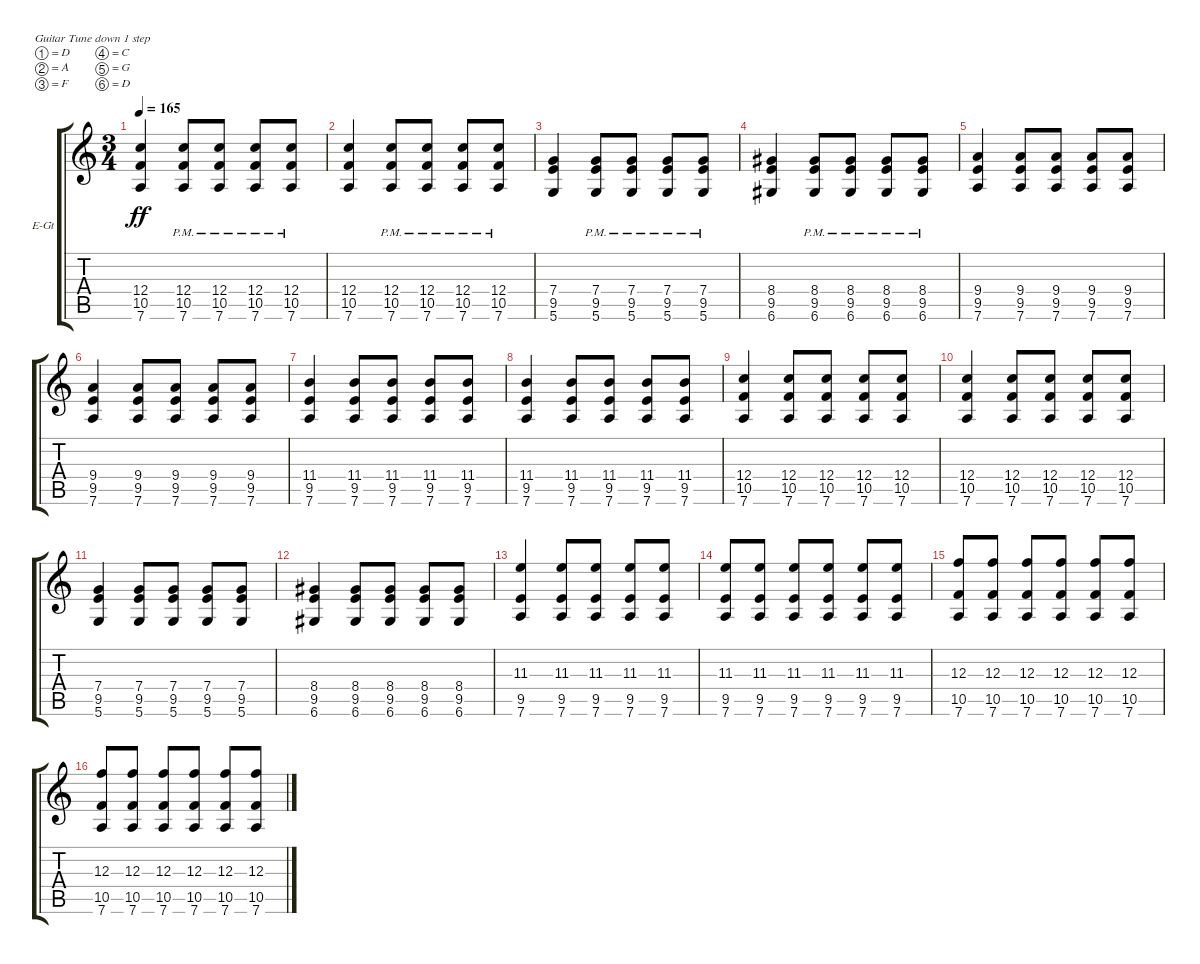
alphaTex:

\bracketExtendMode groupsimilarinstruments
\firstSystemTrackNameOrientation horizontal
\otherSystemsTrackNameOrientation horizontal
\track ("Electric Guitar 1" "E-Gt") {instrument distortionguitar}
\staff {score tabs}
\tuning (D4 A3 F3 C3 G2 D2)
\ts (3 4)
\tempo 165
\clef g2
\ks c
(7.6 10.5 12.4).4{dy ff} (7.6{pm} 10.5{pm} 12.4{pm}).8 (7.6{pm} 10.5{pm} 12.4{pm}).8 (7.6{pm} 10.5{pm} 12.4{pm}).8 (7.6{pm} 10.5{pm} 12.4{pm}).8 |
(7.6 10.5 12.4).4 (7.6{pm} 10.5{pm} 12.4{pm}).8 (7.6{pm} 10.5{pm} 12.4{pm}).8 (7.6{pm} 10.5{pm} 12.4{pm}).8 (7.6{pm} 10.5{pm} 12.4{pm}).8 |
(5.6 9.5 7.4).4 (5.6{pm} 9.5{pm} 7.4{pm}).8 (5.6{pm} 9.5{pm} 7.4{pm}).8 (5.6{pm} 9.5{pm} 7.4{pm}).8 (5.6{pm} 9.5{pm} 7.4{pm}).8 |
(6.6 9.5 8.4).4 (6.6{pm} 9.5{pm} 8.4{pm}).8 (6.6{pm} 9.5{pm} 8.4{pm}).8 (6.6{pm} 9.5{pm} 8.4{pm}).8 (6.6{pm} 9.5{pm} 8.4{pm}).8 |
(7.6 9.5 9.4).4 (7.6 9.5 9.4).8 (7.6 9.5 9.4).8 (7.6 9.5 9.4).8 (7.6 9.5 9.4).8 |
(7.6 9.5 9.4).4 (7.6 9.5 9.4).8 (7.6 9.5 9.4).8 (7.6 9.5 9.4).8 (7.6 9.5 9.4).8 |
(7.6 9.5 11.4).4 (7.6 9.5 11.4).8 (7.6 9.5 11.4).8 (7.6 9.5 11.4).8 (7.6 9.5 11.4).8 |
(7.6 9.5 11.4).4 (7.6 9.5 11.4).8 (7.6 9.5 11.4).8 (7.6 9.5 11.4).8 (7.6 9.5 11.4).8 |
(7.6 10.5 12.4).4 (7.6 10.5 12.4).8 (7.6 10.5 12.4).8 (7.6 10.5 12.4).8 (7.6 10.5 12.4).8 |
(7.6 10.5 12.4).4 (7.6 10.5 12.4).8 (7.6 10.5 12.4).8 (7.6 10.5 12.4).8 (7.6 10.5 12.4).8 |
(5.6 9.5 7.4).4 (5.6 9.5 7.4).8 (5.6 9.5 7.4).8 (5.6 9.5 7.4).8 (5.6 9.5 7.4).8 |
(6.6 9.5 8.4).4 (6.6 9.5 8.4).8 (6.6 9.5 8.4).8 (6.6 9.5 8.4).8 (6.6 9.5 8.4).8 |
(7.6 9.5 11.3).4 (7.6 9.5 11.3).8 (7.6 9.5 11.3).8 (7.6 9.5 11.3).8 (7.6 9.5 11.3).8 |
(7.6 9.5 11.3).8 (7.6 9.5 11.3).8 (7.6 9.5 11.3).8 (7.6 9.5 11.3).8 (7.6 9.5 11.3).8 (7.6 9.5 11.3).8 |
(7.6 10.5 12.3).8 (7.6 10.5 12.3).8 (7.6 10.5 12.3).8 (7.6 10.5 12.3).8 (7.6 10.5 12.3).8 (7.6 10.5 12.3).8 |
(7.6 10.5 12.3).8 (7.6 10.5 12.3).8 (7.6 10.5 12.3).8 (7.6 10.5 12.3).8 (7.6 10.5 12.3).8 (7.6 10.5 12.3).8
